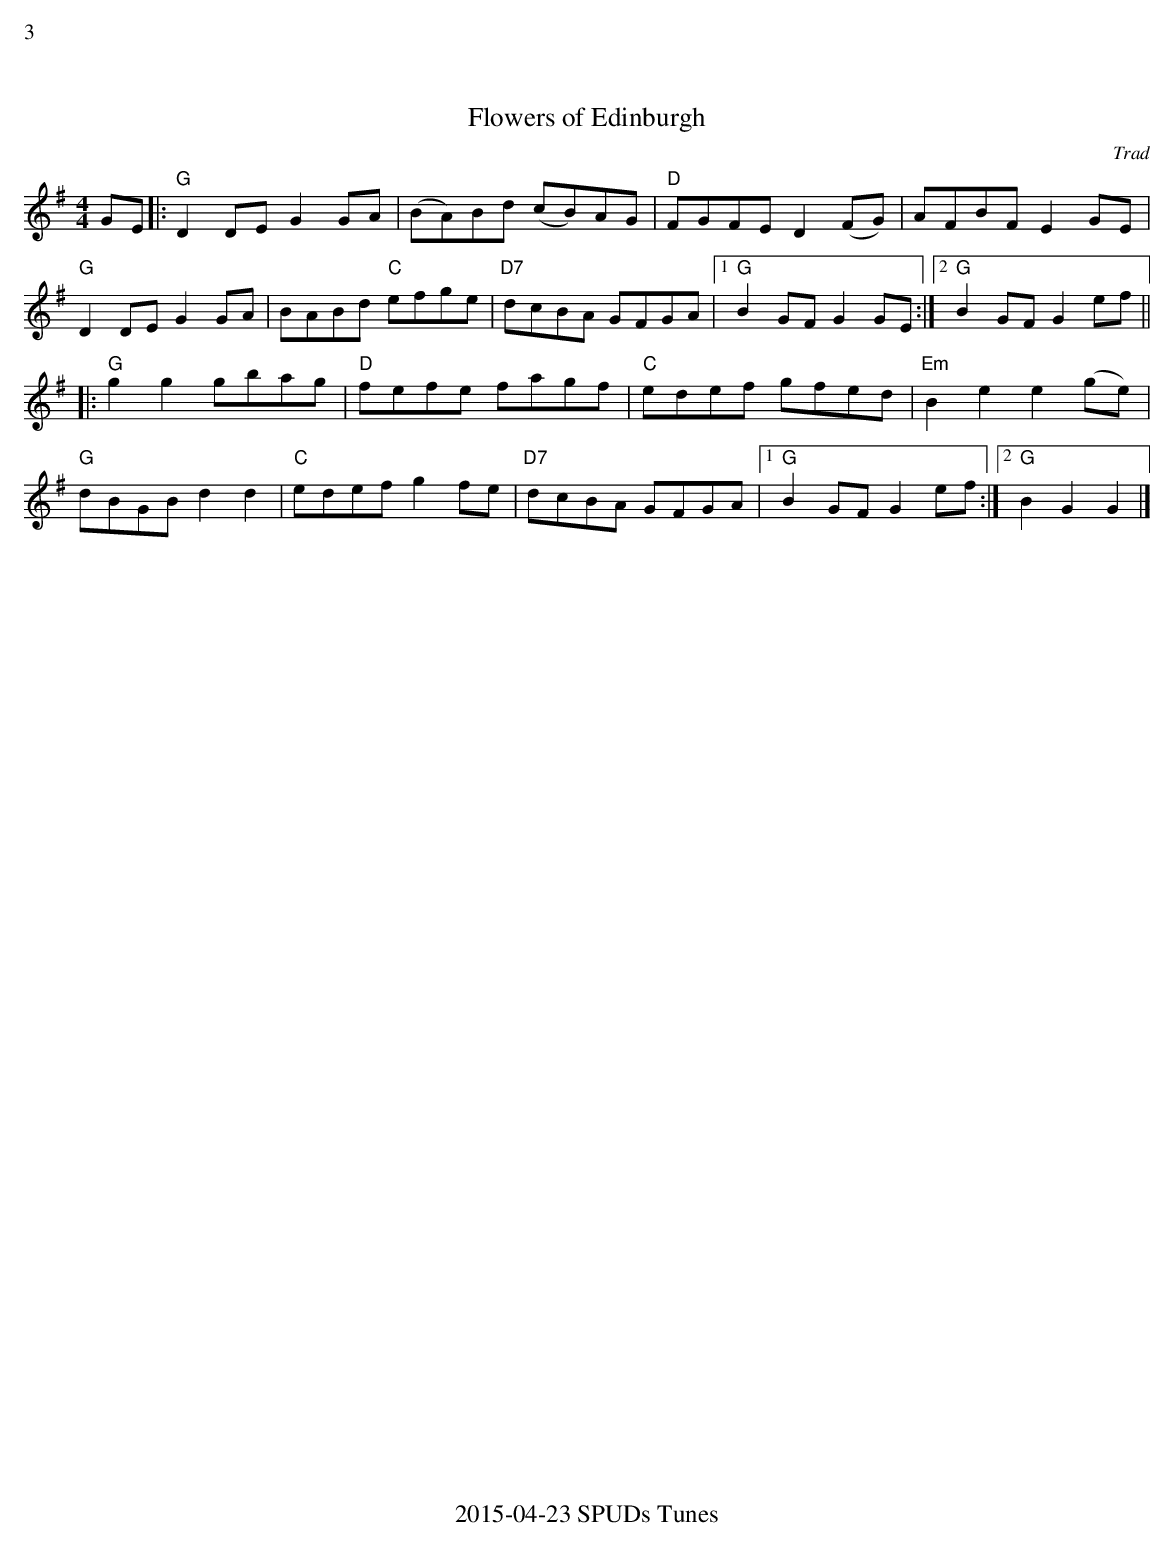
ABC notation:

X:1
%%text 3
T: Flowers of Edinburgh
O: Trad
M: 4/4
L: 1/8
K: G
 GE |: "G"D2DE G2GA | (BA)Bd (cB)AG | "D"FGFE D2(FG) | AFBF E2GE |
"G"D2DE G2GA |BABd "C"efge | "D7"dcBA GFGA |1"G"B2GF G2GE :|2"G"B2GF G2ef||
|:"G"g2g2 gbag | "D"fefe fagf | "C"edef gfed | "Em"B2e2 e2(ge) |
"G"dBGB d2d2 | "C"edef g2fe | "D7"dcBA GFGA |1"G"B2GF G2ef:|2"G"B2G2G2|]
